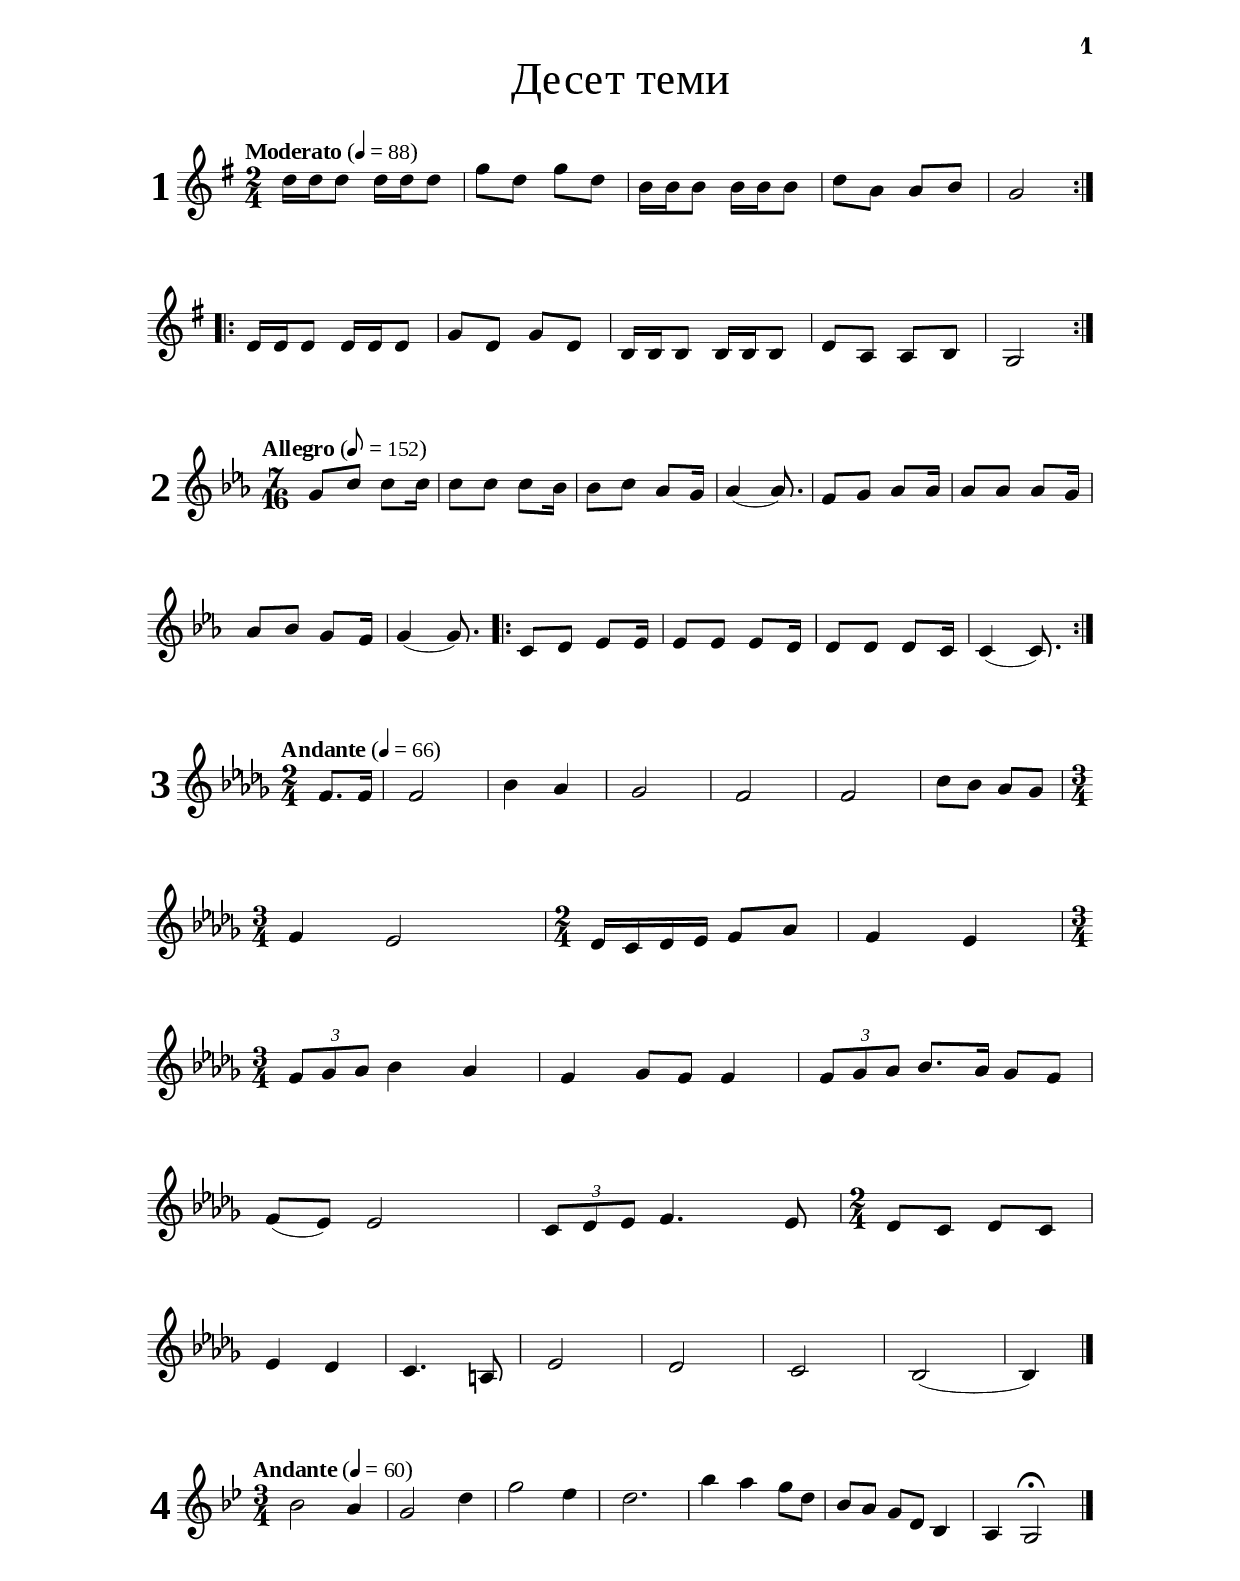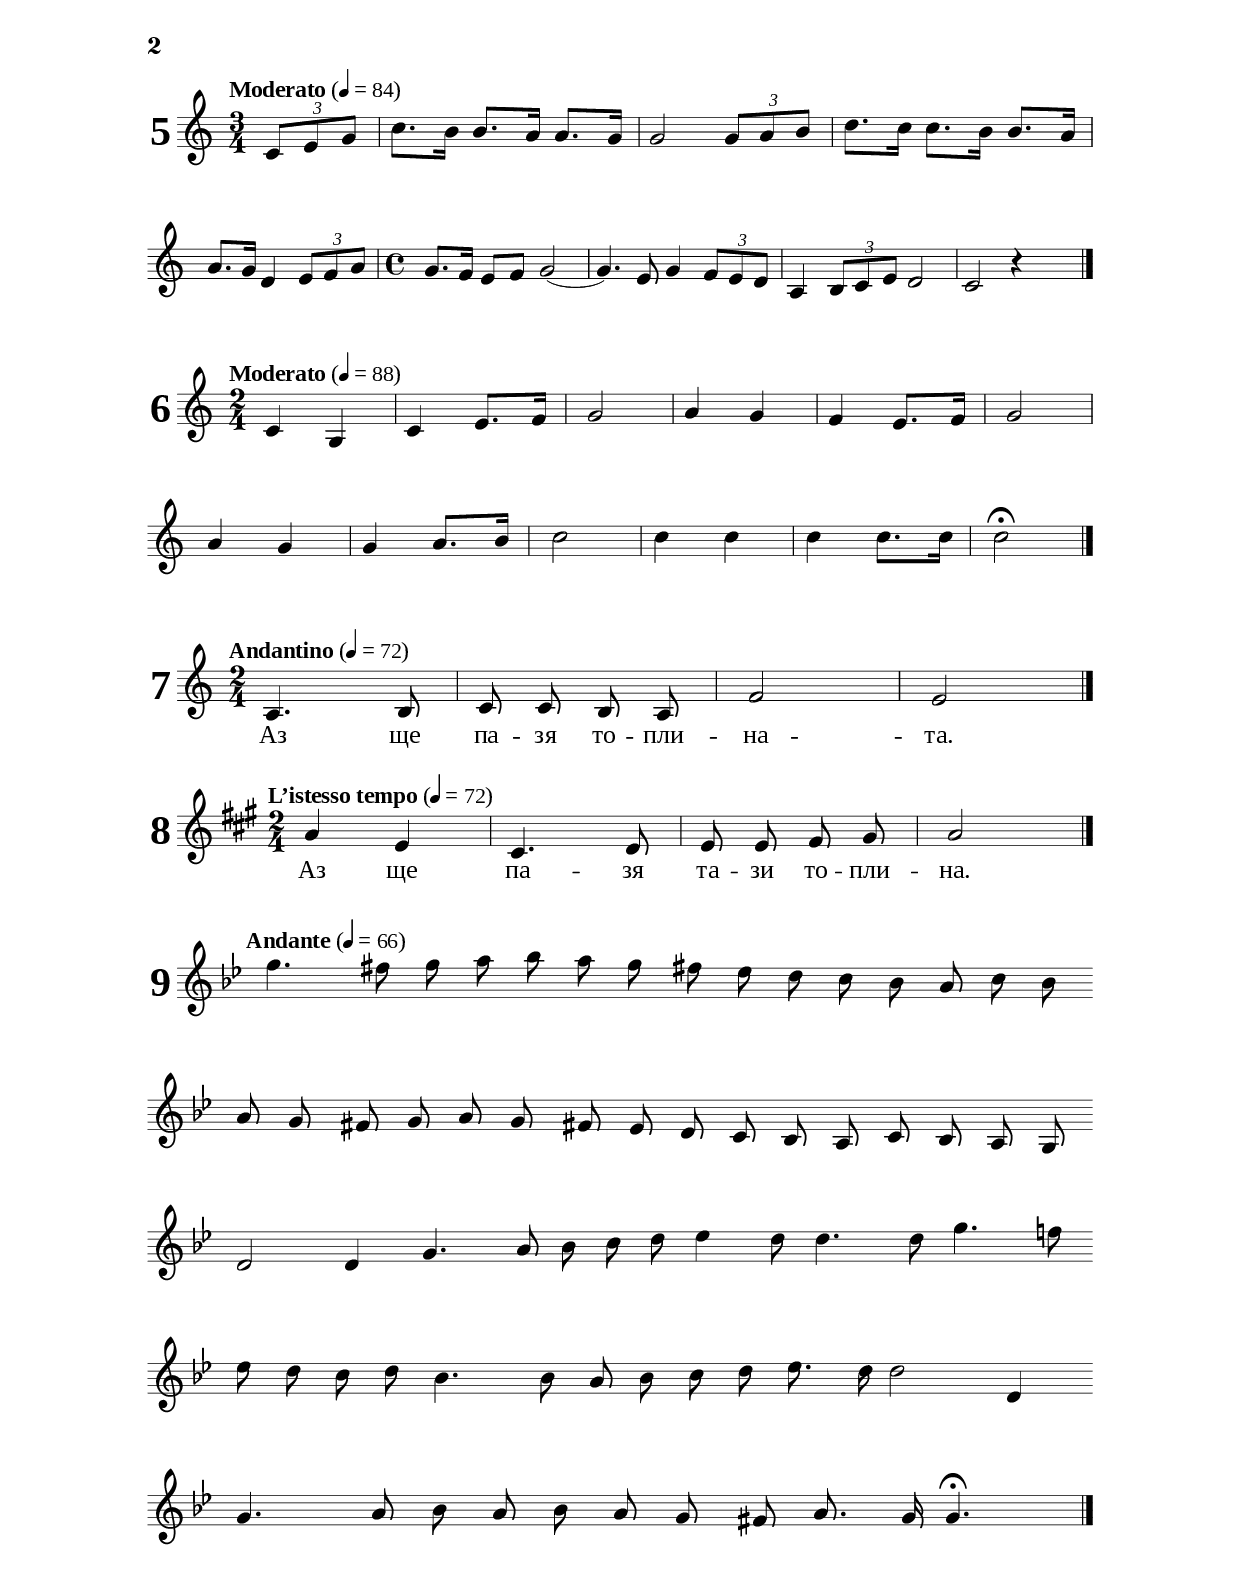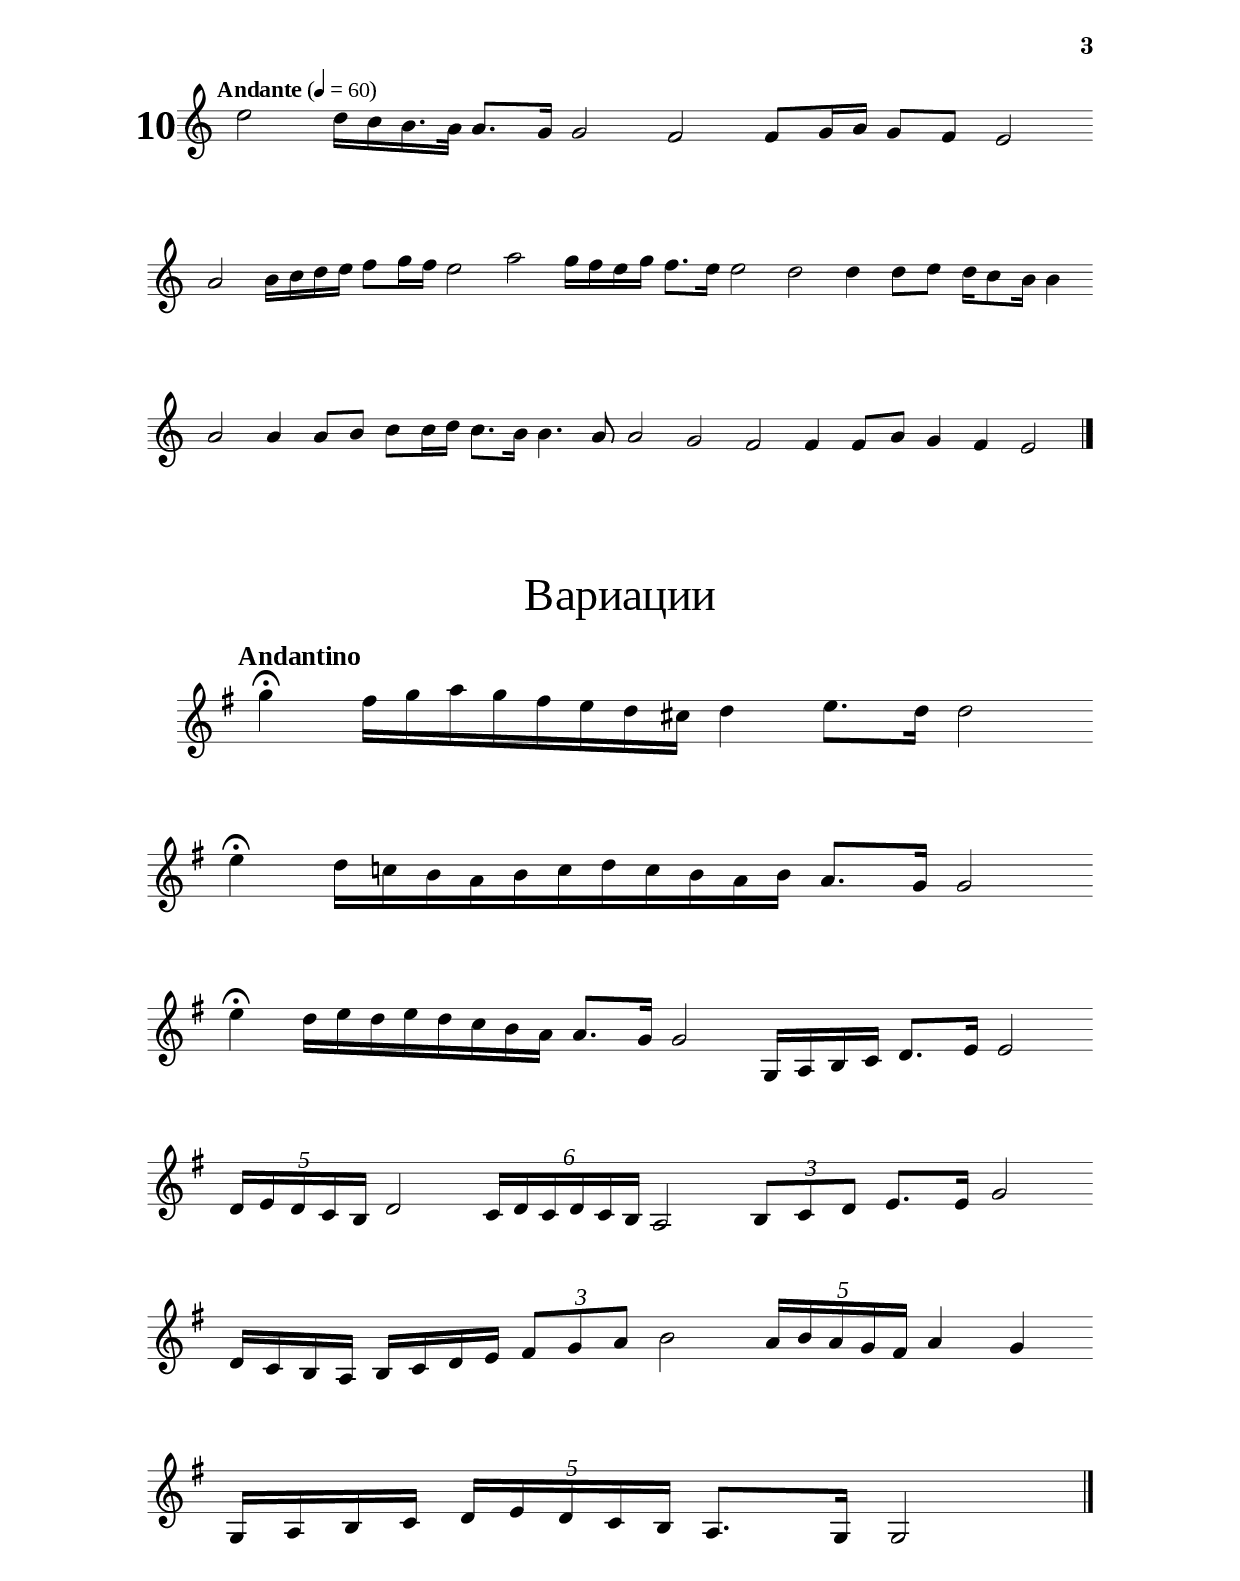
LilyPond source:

\version "2.24.4"

% include paper part and global functions
\include "include/globals.ily"
\bookpart {
  \label #'ref182
  \tocItem \markup "Десет теми"
  \include "include/bookpart-paper.ily"

  \score {
    %1
        \version "2.24.0"
    \layout {
      indent = 0.5\cm % first line indentation
      ragged-last = ##f % do spread last line to fill the whole space
      \context {
        \Score
        \omit BarNumber %remove bar numbers
      } % context

      \context {
        % change staff size
        \Staff
        fontSize = #+0 % affects notes size only
        \override StaffSymbol.staff-space = #(magstep -3)
        \override StaffSymbol.thickness = #0.5
        \override BarLine.hair-thickness = #1
        %\override StaffSymbol.ledger-line-thickness = #'(0 . 0)
      }

      \context {
        % adjust space between staff and lyrics and between the two lyric lines
        \Lyrics
        \override VerticalAxisGroup.nonstaff-relatedstaff-spacing = #'(
            (basic-distance . 4.5)
            (padding . 0.5)
        )
        \override VerticalAxisGroup.nonstaff-nonstaff-spacing = #'((minimum-distance . 2))
      }
    } % layout


    \new Voice \absolute {
      \clef treble
      \key g \major
      \time 2/4
      \tempoFunc "Moderato" 4 "88"
      \autoBeamOff
      \set Staff.instrumentName = \markup \bold \fontsize #+5 {"1"}


      d''16 [  d''16  d''8 ]  d''16
      [  d''16  d''8 ] | % 2
      g''8 [  d''8 ]  g''8 [  d''8
      ] | % 3
      b'16 [  b'16  b'8 ]  b'16 [
      b'16  b'8 ] | % 4
      d''8 [  a'8 ]  a'8 [  b'8 ] | % 5
      g'2
      \bar ":|.|:"
      \break

      | % 6
      d'16 [  d'16  d'8 ]  d'16 [
      d'16  d'8 ] | % 7
      g'8 [  d'8 ]  g'8 [  d'8 ] | % 8
      b16 [  b16  b8 ]  b16 [  b16
      b8 ] | % 9
      d'8 [  a8 ]  a8 [  b8 ] |
      g2
      \bar ":|."
      | % 11
    }

    %    \addlyrics {}

    \header {
      title = \titleFunc #'ref_desc_15 "Десет теми" "Deset temi  –  Zehn Themen"
    }

    \midi{}

  } % score



  \score {
    %2
        \version "2.24.0"
    \layout {
      indent = 0.5\cm % first line indentation
      ragged-last = ##f % do spread last line to fill the whole space
      \context {
        \Score
        \omit BarNumber %remove bar numbers
      } % context

      \context {
        % change staff size
        \Staff
        fontSize = #+0 % affects notes size only
        \override StaffSymbol.staff-space = #(magstep -3)
        \override StaffSymbol.thickness = #0.5
        \override BarLine.hair-thickness = #1
        %\override StaffSymbol.ledger-line-thickness = #'(0 . 0)
      }

      \context {
        % adjust space between staff and lyrics and between the two lyric lines
        \Lyrics
        \override VerticalAxisGroup.nonstaff-relatedstaff-spacing = #'(
            (basic-distance . 4.5)
            (padding . 0.5)
        )
        \override VerticalAxisGroup.nonstaff-nonstaff-spacing = #'((minimum-distance . 2))
      }
    } % layout


    \new Voice \absolute {
      \clef treble
      \key c \minor
      \time 7/16

      \tempoFunc "Allegro" 8 "152"
      \autoBeamOff
      \set Staff.instrumentName = \markup \bold \fontsize #+5 {"2"}

      g'8 [  c''8 ]  c''8 [  c''16 ] | % 12
      c''8 [  c''8 ]  c''8 [  bes'16
      ] | % 13
      bes'8 [  c''8 ]  as'8 [  g'16 ] | % 14
      as'4 (  as'8. ) | % 15
      f'8 [  g'8 ]  as'8 [  as'16 ] | % 16
      as'8 [  as'8 ]  as'8 [  g'16 ] \break | % 17
      as'8 [  bes'8 ]  g'8 [  f'16 ] | % 18
      g'4 (  g'8. ) \bar ".|:"
      | % 19
      c'8 [  d'8 ]  es'8 [  es'16 ] |

      es'8 [  es'8 ]  es'8 [  d'16 ] | % 21
      d'8 [  d'8 ]  d'8 [  c'16 ] | % 22
      c'4 (  c'8. ) |
      \bar ":|."
    }

    %    \addlyrics {}

    \midi{}

  } % score




  \score {
    %3
        \version "2.24.0"
    \layout {
      indent = 0.5\cm % first line indentation
      ragged-last = ##f % do spread last line to fill the whole space
      \context {
        \Score
        \omit BarNumber %remove bar numbers
      } % context

      \context {
        % change staff size
        \Staff
        fontSize = #+0 % affects notes size only
        \override StaffSymbol.staff-space = #(magstep -3)
        \override StaffSymbol.thickness = #0.5
        \override BarLine.hair-thickness = #1
        %\override StaffSymbol.ledger-line-thickness = #'(0 . 0)
      }

      \context {
        % adjust space between staff and lyrics and between the two lyric lines
        \Lyrics
        \override VerticalAxisGroup.nonstaff-relatedstaff-spacing = #'(
            (basic-distance . 4.5)
            (padding . 0.5)
        )
        \override VerticalAxisGroup.nonstaff-nonstaff-spacing = #'((minimum-distance . 2))
      }
    } % layout


    \new Voice \absolute {
      \clef treble
      \key bes \minor
      \time 2/4
      \tempoFunc "Andante" 4 "66"
      \partial 4
      \set Staff.instrumentName = \markup \bold \fontsize #+5 {"3"}

      f'8. f'16 | % 2
      f'2 | % 3
      bes'4  as'4 | % 4
      ges'2 | % 5
      f'2 | % 6
      f'2  | % 7
      c''8  bes'8  as'8  ges'8 \break  | % 8
      \time 3/4  | % 8
      f'4  es'2 | % 9
      \time 2/4  | % 9

      des'16
      c'16 des'16  es'16
      f'8  as'8 |
      f'4 es'4 \break | % 11
      \time 3/4  | % 11
      \times 2/3  {
        f'8 ges'8
        as'8
      }
      bes'4  as'4 | % 12
      f'4  ges'8  [  f'8  ]  f'4 | % 13
      \times 2/3  {
        f'8  ges'8
        as'8
      }
      bes'8.  as'16  ges'8  f'8 \break | % 14
      f'8 ( [  es'8 ) ]  es'2
      | % 15

      \times 2/3  {
        c'8  des'8  es'8
      }
      f'4.  es'8 | % 16
      \time 2/4  | % 16
      des'8  c'8
      des'8  c'8 \break | % 17
      es'4  des'4 | % 18
      c'4.  a8 | % 19
      es'2 |
      des'2 | % 21
      c'2 | % 22
      bes2 ( | bes4 )\bar "|."
    }

    %    \addlyrics {}

    \midi{}

  } % score




  \score {
    %3
        \version "2.24.0"
    \layout {
      indent = 0.5\cm % first line indentation
      ragged-last = ##f % do spread last line to fill the whole space
      \context {
        \Score
        \omit BarNumber %remove bar numbers
      } % context

      \context {
        % change staff size
        \Staff
        fontSize = #+0 % affects notes size only
        \override StaffSymbol.staff-space = #(magstep -3)
        \override StaffSymbol.thickness = #0.5
        \override BarLine.hair-thickness = #1
        %\override StaffSymbol.ledger-line-thickness = #'(0 . 0)
      }

      \context {
        % adjust space between staff and lyrics and between the two lyric lines
        \Lyrics
        \override VerticalAxisGroup.nonstaff-relatedstaff-spacing = #'(
            (basic-distance . 4.5)
            (padding . 0.5)
        )
        \override VerticalAxisGroup.nonstaff-nonstaff-spacing = #'((minimum-distance . 2))
      }
    } % layout


    \new Voice \absolute {
      \clef treble
      \key g \minor
      \time 3/4
      \tempoFunc "Andante" 4 "60"
      \autoBeamOff
      \set Staff.instrumentName = \markup \bold \fontsize #+5 {"4"}

      bes'2  a'4 | % 24
      g'2  d''4 | % 25
      g''2  es''4 | % 26
      d''2. | % 27
      bes''4  a''4  g''8 [  d''8 ] | % 28
      bes'8 [  a'8 ]  g'8 [  d'8 ]
      bes4 | % 29
      a4  g2 ^\fermata \bar "|."
      |
    }

    \midi{}

  } % score



  \score {
    %4
        \version "2.24.0"
    \layout {
      indent = 0.5\cm % first line indentation
      ragged-last = ##f % do spread last line to fill the whole space
      \context {
        \Score
        \omit BarNumber %remove bar numbers
      } % context

      \context {
        % change staff size
        \Staff
        fontSize = #+0 % affects notes size only
        \override StaffSymbol.staff-space = #(magstep -3)
        \override StaffSymbol.thickness = #0.5
        \override BarLine.hair-thickness = #1
        %\override StaffSymbol.ledger-line-thickness = #'(0 . 0)
      }

      \context {
        % adjust space between staff and lyrics and between the two lyric lines
        \Lyrics
        \override VerticalAxisGroup.nonstaff-relatedstaff-spacing = #'(
            (basic-distance . 4.5)
            (padding . 0.5)
        )
        \override VerticalAxisGroup.nonstaff-nonstaff-spacing = #'((minimum-distance . 2))
      }
    } % layout


    \new Voice \absolute {
      \set Staff.instrumentName = \markup \bold \fontsize #+5 {"5"}
      \key c \major
      \time 3/4
      \tempoFunc "Moderato" 4 "84"
      \once \omit TupletBracket
      \partial 4
      \times 2/3  {
        c'8 [  e'8  g'8 ]
      } | % 31
      c''8. [  b'16 ]  b'8. [  a'16 ]
      a'8. [  g'16 ] | % 32
      g'2 \once \omit TupletBracket
      \times 2/3  {
        g'8 [  a'8  b'8 ]
      }
      | % 33
      d''8. [  c''16 ]  c''8. [  b'16
      ]  b'8. [  a'16 ] \break | % 34
      a'8. [  g'16 ]  d'4 \once \omit TupletBracket
      \times 2/3  {
        e'8 [  f'8  a'8 ]
      }
      | % 35
      \time 4/4  | % 35
      g'8. [  f'16 ]  e'8 [  f'8 ]  g'2
      ( | % 36
      g'4. )  e'8  g'4 \once \omit TupletBracket
      \times 2/3  {
        f'8 [  e'8  d'8 ]
      }
      | % 37
      a4 \once \omit TupletBracket
      \times 2/3  {
        b8 [  c'8  e'8 ]
      }
      d'2 | % 38
      c'2 r4 s4 \bar "|."
      | % 39
    }

    %    \addlyrics {}

    \midi{}

  } % score



  \score {
    %5
        \version "2.24.0"
    \layout {
      indent = 0.5\cm % first line indentation
      ragged-last = ##f % do spread last line to fill the whole space
      \context {
        \Score
        \omit BarNumber %remove bar numbers
      } % context

      \context {
        % change staff size
        \Staff
        fontSize = #+0 % affects notes size only
        \override StaffSymbol.staff-space = #(magstep -3)
        \override StaffSymbol.thickness = #0.5
        \override BarLine.hair-thickness = #1
        %\override StaffSymbol.ledger-line-thickness = #'(0 . 0)
      }

      \context {
        % adjust space between staff and lyrics and between the two lyric lines
        \Lyrics
        \override VerticalAxisGroup.nonstaff-relatedstaff-spacing = #'(
            (basic-distance . 4.5)
            (padding . 0.5)
        )
        \override VerticalAxisGroup.nonstaff-nonstaff-spacing = #'((minimum-distance . 2))
      }
    } % layout


    \new Voice \absolute {
      \set Staff.instrumentName = \markup \bold \fontsize #+5 {"6"}
      \key c \major
      \time 2/4
      \tempoFunc "Moderato" 4 "88"
      \autoBeamOff
      c'4  g4 |
      c'4  e'8. [  f'16 ] | % 41
      g'2 | % 42
      a'4  g'4 | % 43
      f'4  e'8. [  f'16 ] | % 44
      g'2 \break | % 45
      a'4  g'4 | % 46
      g'4  a'8. [  b'16 ] | % 47
      c''2 | % 48
      c''4  c''4 | % 49
      c''4  c''8. [  c''16 ] |
      c''2\fermata \bar "|."

    }

    %    \addlyrics {}

    \midi{}

  } % score



  \score {
    %6
        \version "2.24.0"
    \layout {
      indent = 0.5\cm % first line indentation
      ragged-last = ##f % do spread last line to fill the whole space
      \context {
        \Score
        \omit BarNumber %remove bar numbers
      } % context

      \context {
        % change staff size
        \Staff
        fontSize = #+0 % affects notes size only
        \override StaffSymbol.staff-space = #(magstep -3)
        \override StaffSymbol.thickness = #0.5
        \override BarLine.hair-thickness = #1
        %\override StaffSymbol.ledger-line-thickness = #'(0 . 0)
      }

      \context {
        % adjust space between staff and lyrics and between the two lyric lines
        \Lyrics
        \override VerticalAxisGroup.nonstaff-relatedstaff-spacing = #'(
            (basic-distance . 4.5)
            (padding . 0.5)
        )
        \override VerticalAxisGroup.nonstaff-nonstaff-spacing = #'((minimum-distance . 2))
      }
    } % layout


    \new Voice \absolute {
      \set Staff.instrumentName = \markup \bold \fontsize #+5 {"7"}
      \key a \minor
      \time 2/4
      \tempoFunc "Andantino" 4 "72"
      \autoBeamOff
      a4. b8|
      c'8  c'8  b8  a8
      f'2 | % 54
      e'2 \bar "|."
      \break | % 55
    }

    \addlyrics {
      Аз ще па -- зя то -- пли -- на -- та.
    }

    \midi{}

  } % score


  \score {
    %7
        \version "2.24.0"
    \layout {
      indent = 0.5\cm % first line indentation
      ragged-last = ##f % do spread last line to fill the whole space
      \context {
        \Score
        \omit BarNumber %remove bar numbers
      } % context

      \context {
        % change staff size
        \Staff
        fontSize = #+0 % affects notes size only
        \override StaffSymbol.staff-space = #(magstep -3)
        \override StaffSymbol.thickness = #0.5
        \override BarLine.hair-thickness = #1
        %\override StaffSymbol.ledger-line-thickness = #'(0 . 0)
      }

      \context {
        % adjust space between staff and lyrics and between the two lyric lines
        \Lyrics
        \override VerticalAxisGroup.nonstaff-relatedstaff-spacing = #'(
            (basic-distance . 4.5)
            (padding . 0.5)
        )
        \override VerticalAxisGroup.nonstaff-nonstaff-spacing = #'((minimum-distance . 2))
      }
    } % layout


    \new Voice \absolute {
      \set Staff.instrumentName = \markup \bold \fontsize #+5 {"8"}
      \key a \major
      \time 2/4
      \tempoFunc "L’istesso tempo" 4 "72"
      \autoBeamOff
      a'4  e'4 | % 56
      cis'4.  d'8
      e'8   e'8   fis'8  gis'8 | % 58
      a'2 \bar "|."
      \break | % 59
    }

    \addlyrics {
      Аз ще па -- зя та -- зи то -- пли -- на.
    }

    \midi{}

  } % score



  \score {
    %8
        \version "2.24.0"
    \layout {
      indent = 0.5\cm % first line indentation
      ragged-last = ##f % do spread last line to fill the whole space
      \context {
        \Score
        \omit BarNumber %remove bar numbers
      } % context

      \context {
        % change staff size
        \Staff
        fontSize = #+0 % affects notes size only
        \override StaffSymbol.staff-space = #(magstep -3)
        \override StaffSymbol.thickness = #0.5
        \override BarLine.hair-thickness = #1
        %\override StaffSymbol.ledger-line-thickness = #'(0 . 0)
      }

      \context {
        % adjust space between staff and lyrics and between the two lyric lines
        \Lyrics
        \override VerticalAxisGroup.nonstaff-relatedstaff-spacing = #'(
            (basic-distance . 4.5)
            (padding . 0.5)
        )
        \override VerticalAxisGroup.nonstaff-nonstaff-spacing = #'((minimum-distance . 2))
      }
    } % layout


    \new Voice \absolute {
      \set Staff.instrumentName = \markup \bold \fontsize #+5 {"9"}
      \key g \minor
      \omit Score.TimeSignature
      \cadenzaOn % allows custom bar lines
      \tempoFunc "Andante" 4 "66"

      g''4.fis''8 g''
      a'' bes'' a'' g''
      fis''! es'' d'' c''
      bes' a' c'' bes'  \break
      a' g' fis' g'
      a' g' fis'! es'
      d' c' bes a
      c' bes a g  \break
      d'2 d'4  g'4. a'8
      bes'8 c''8 d''8 es''4
      d''8 d''4. d''8
      g''4. f''8 \break
      es''8 d''8  c''8 d''8 bes'4.bes'8
      a'8 bes'8 c''8 d''8
      es''8. d''16 d''2 d'4 \break
      g'4.  a'8  bes'  a'
      bes' a'  g' fis'!
      a'8. g'16
      g'4.\fermata
      \bar "|." \break % 75
    }
    \midi{}
  } % score

  \pageBreak

  \score {
    %9
        \version "2.24.0"
    \layout {
      indent = 0.5\cm % first line indentation
      ragged-last = ##f % do spread last line to fill the whole space
      \context {
        \Score
        \omit BarNumber %remove bar numbers
      } % context

      \context {
        % change staff size
        \Staff
        fontSize = #+0 % affects notes size only
        \override StaffSymbol.staff-space = #(magstep -3)
        \override StaffSymbol.thickness = #0.5
        \override BarLine.hair-thickness = #1
        %\override StaffSymbol.ledger-line-thickness = #'(0 . 0)
      }

      \context {
        % adjust space between staff and lyrics and between the two lyric lines
        \Lyrics
        \override VerticalAxisGroup.nonstaff-relatedstaff-spacing = #'(
            (basic-distance . 4.5)
            (padding . 0.5)
        )
        \override VerticalAxisGroup.nonstaff-nonstaff-spacing = #'((minimum-distance . 2))
      }
    } % layout


    \new Voice \absolute {
      \set Staff.instrumentName = \markup \bold \fontsize #+5 {"10"}
      \key a \minor
      \omit Score.TimeSignature
      \cadenzaOn % allows custom bar lines
      \tempoFunc "Andante" 4 "60"
      e''2d''16 [c''16b'16.
      a'32 ]
      a'8. [ g'16 ] g'2
      f'2  f'8 [  g'16  a'16 ] % 78
      g'8 [  f'8 ]  e'2 \break  % 79
      a'2b'16 [c''16d''16
      e''16 ]
      f''8 [g''16f''16 ]e''2
      a''2g''16 [f''16e''16
      g''16 ]  % 82
      f''8. [e''16 ] e''2
      d''2d''4  % 84
      d''8 [e''8 ]d''16 [c''8
      b'16 ] b'4 \break
      a'2  a'4  % 86
      a'8 [  b'8 ]c''8 [c''16
      d''16 ]c''8. [b'16 ]  % 87
      b'4. a'8  a'2 g'2  % 89
      f'2  f'4
      f'8 [ a'8 ]  g'4  f'4  % 91
      e'2 \bar "|."
    }
    \midi{}
  } % score

  \markup \empty-two
  \label #'ref183
  \tocItem \markup "Вариации"
  \score {
    \include "include/score-layout.ily"
    \new Voice \absolute {
      \clef treble
      \key g \major
      \omit Score.TimeSignature
      \cadenzaOn % allows custom bar lines
      \tempo "Andantino"
      g''4 \fermata fis''16 [g''16 a''16 g''16  fis''16 e''16 d''16cis''16 ]
      d''4e''8. [d''16 ] d''2 \break
      e''4 \fermata d''16 [c''16 b'16 a'16 b'16 c''16 d''16 c''16
      b'16  a'16  b'16 ]

      a'8. [  g'16 ]  g'2 \break % 96
      e''4 \fermata d''16 [e''16 d''16
      e''16 d''16 c''16 b'16
      a'16 ]  % 97
      a'8. [  g'16 ]  g'2 % 98
      g16 [  a16  b16  c'16 ]  d'8. [
      e'16 ]  e'2  \break
      \once \omit TupletBracket
      \times 4/5  {
        d'16 [  e'16  d'16  c'16  b16
        ]
      }
      d'2
      \once \omit TupletBracket
      \times 4/6  {
        c'16 [  d'16  c'16  d'16  c'16
        b16 ]
      }
      a2 % 101
      \once \omit TupletBracket
      \times 2/3  {
        b8 [  c'8  d'8 ]
      }
      e'8. [  e'16 ]  g'2 \break
      d'16 [  c'16  b16  a16 ]  b16 [
      c'16  d'16  e'16 ] \once \omit TupletBracket
      \times 2/3  {
        fis'8 [  g'8  a'8 ]
      }
      b'2 \once \omit TupletBracket
      \times 4/5  {
        a'16 [  b'16  a'16  g'16
        fis'16 ]
      }
      a'4  g'4 \break
      g16 [  a16  b16  c'16 ] \once \omit
      TupletBracket
      \times 4/5  {
        d'16 [  e'16  d'16  c'16  b16
        ]
      }
      a8. [ g16]  % 105
      g2 \bar "|."
    }

    \addlyrics {}

    \header {
      title = \titleFunc #'ref_desc_15 "Вариации" "Zaglavie"
    }

    \midi{}

  } % score


} % bookpart

% Più mosso
%
